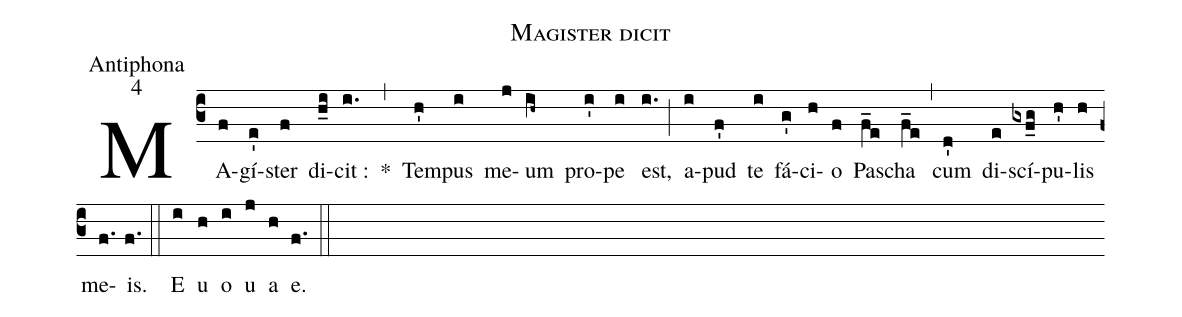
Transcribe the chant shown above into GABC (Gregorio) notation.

name:Magister dicit;
office-part:Antiphona;
mode:4;
%%
(c3) MA(f)gí(e')ster(f) di(h_i)cit :(i.) *(,) Tem(h')pus(i) me(j)um(ih~) pro(i')pe(i) est,(i.) (;) a(i)pud(f') te(i) fá(g')ci(h)o(f) Pa(f_e)scha(f_e) (,) cum(d') di(e)scí(gxf_g)pu(h')lis(h) me(f.)is.(f.) (::) <eu>E(i) u(h) o(i) u(j) a(h) e.</eu>(f.) (::)
